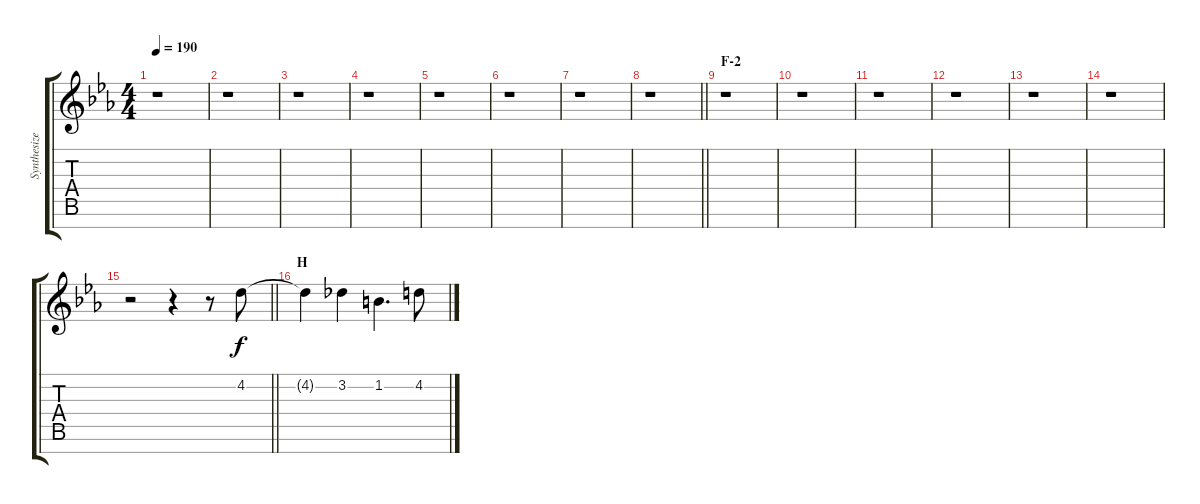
\track ("Synthesizer III" "Synthesize") {instrument ocarina}
\staff {score tabs}
\tuning (Eb5 Bb4 Gb4 Db4 Ab3 Eb3 Bb2) {hide}
\ts (4 4)
\tempo 190
\clef g2
\ks eb
r.1{dy f} |
r.1 |
r.1 |
r.1 |
r.1 |
r.1 |
r.1 |
\barLineRight lightlight
r.1 |
\section ("" "F-2")
r.1 |
r.1 |
r.1 |
r.1 |
r.1 |
r.1 |
\barLineRight lightlight
r.2 r.4 r.8 4.2.8 |
\section ("" "H")
4.2{t}.4 3.2.4 1.2.4{d} 4.2.8
